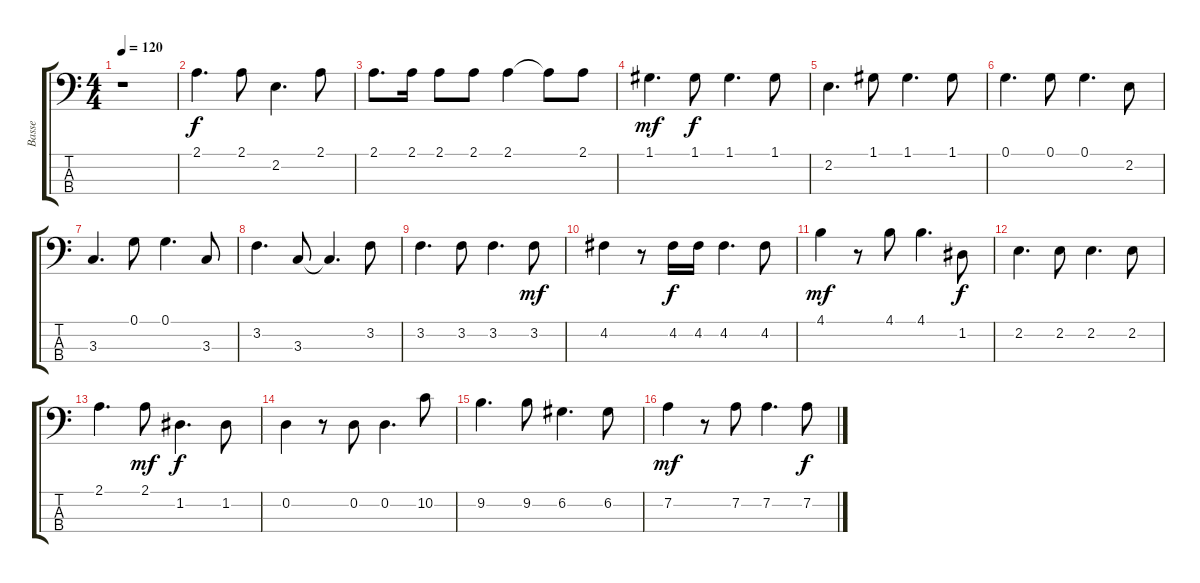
\track ("Basse" "Basse") {instrument acousticbass}
\staff {score tabs}
\tuning (G2 D2 A1 E1) {hide}
\ts (4 4)
\tempo 120
\clef f4
\ks c
r.1{dy f instrument acousticbass} |
2.1.4{d} 2.1.8 2.2.4{d} 2.1.8 |
2.1.8{d} 2.1.16 2.1.8 2.1.8 2.1.4 2.1{t}.8 2.1.8 |
1.1.4{d dy mf} 1.1.8{dy f} 1.1.4{d} 1.1.8 |
2.2.4{d} 1.1.8 1.1.4{d} 1.1.8 |
0.1.4{d} 0.1.8 0.1.4{d} 2.2.8 |
3.3.4{d} 0.1.8 0.1.4{d} 3.3.8 |
3.2.4{d} 3.3.8 3.3{t}.4{d} 3.2.8 |
3.2.4{d} 3.2.8 3.2.4{d} 3.2.8{dy mf} |
4.2.4 r.8 4.2.16{dy f} 4.2.16 4.2.4{d} 4.2.8 |
4.1.4{dy mf} r.8 4.1.8 4.1.4{d} 1.2.8{dy f} |
2.2.4{d} 2.2.8 2.2.4{d} 2.2.8 |
2.1.4{d} 2.1.8{dy mf} 1.2.4{d dy f} 1.2.8 |
0.2.4 r.8 0.2.8 0.2.4{d} 10.2.8 |
9.2.4{d} 9.2.8 6.2.4{d} 6.2.8 |
7.2.4{dy mf} r.8 7.2.8 7.2.4{d} 7.2.8{dy f}
